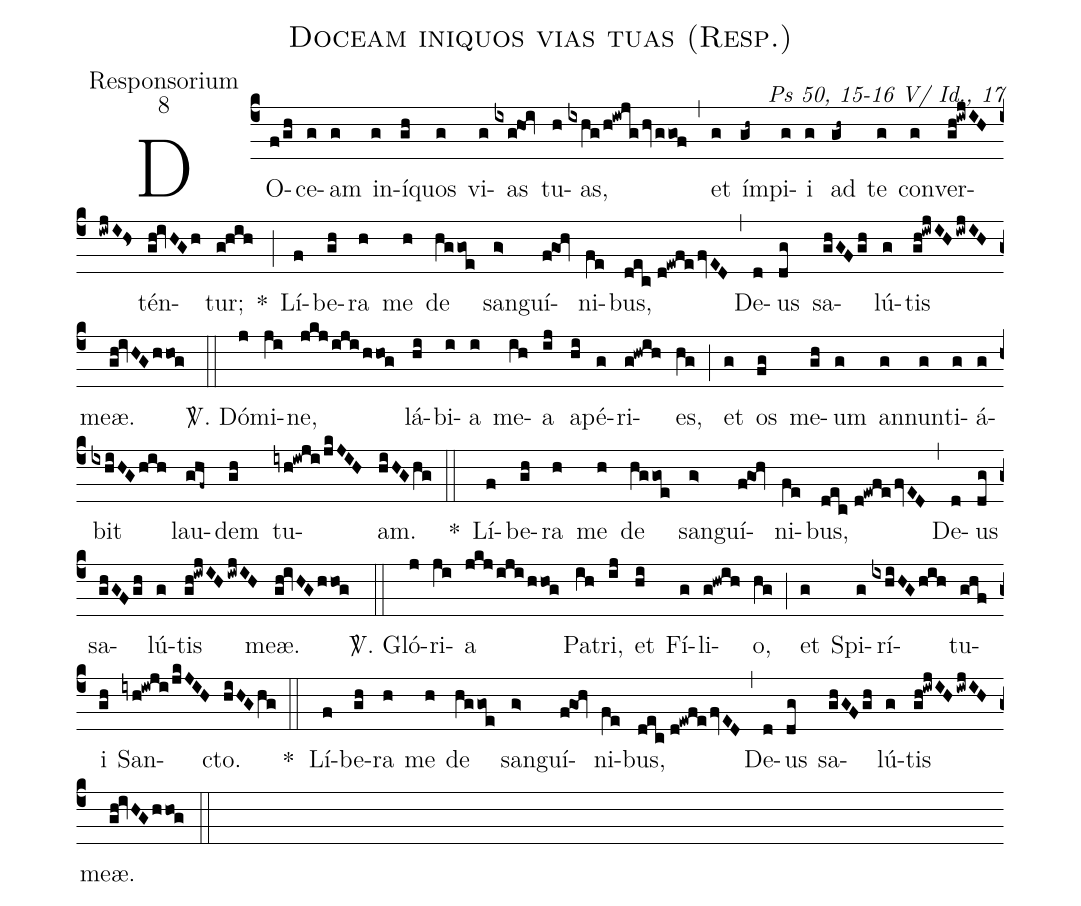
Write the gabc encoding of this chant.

name:Doceam iniquos vias tuas (Resp.);
office-part:Responsorium;
mode:8;
commentary:Ps 50, 15-16 V/ Id., 17;
%%
(c4)DO(f/gh)ce(g)am(g) in(g)í(gh)quos(g) vi(g)as(ixg!hoi) tu(h)as,(ixhg/h!iwjg/hv/ggof) (,) et(g) ím(gh~)pi(g)i(g) ad(gh~) te(g) con(g)ver(gh!iwjIH/iwjI!Hs)tén(gh!ivHGh)tur;(g!hih) *(;) Lí(f)be(gh)ra(h) me(h) de(hggoe) san(g>)guí(f!goh)ni(fe)bus,(dec//d!ewfe/fvED) (,) De(d)us(dg) sa(ghGFgh)lú(g)tis(gh!iwjIH/iwjIH) meæ.(gh!ivHGhhog) (::)

<sp>V/</sp>. Dó(j)mi(ji)ne,(jkj/iji/hhog) lá(hi)bi(i)a(i) me(ih)a(ij) a(hi)pé(g)ri(g!hwih)es,(hg) (;) et(g) os(fg) me(gh)um(g) an(g)nun(g)ti(g)á(g)bit(ixhiHGhih) lau(ghf~)dem(gh) tu(iyh!iwji/jkJIH)am.(hiHGhg) (::)
*() Lí(f)be(gh)ra(h) me(h) de(hggoe) san(g>)guí(f!goh)ni(fe)bus,(dec//d!ewfe/fvED) (,) De(d)us(dg) sa(ghGFgh)lú(g)tis(gh!iwjIH/iwjIH) meæ.(gh!ivHGhhog) (::)

<sp>V/</sp>. Gló(j)ri(ji)a(jkj/iji/hhog) Pa(ih)tri,(ij) et(hi) Fí(g)li(g!hwih)o,(hg) (;) et(g) Spi(g)rí(ixhiHG/hih)tu(ghf)i(gh) San(iyh!iwji/jkJIH)cto.(hiHGhg) (::)
*() Lí(f)be(gh)ra(h) me(h) de(hggoe) san(g>)guí(f!goh)ni(fe)bus,(dec//d!ewfe/fvED) (,) De(d)us(dg) sa(ghGFgh)lú(g)tis(gh!iwjIH/iwjIH) meæ.(gh!ivHGhhog) (::)
